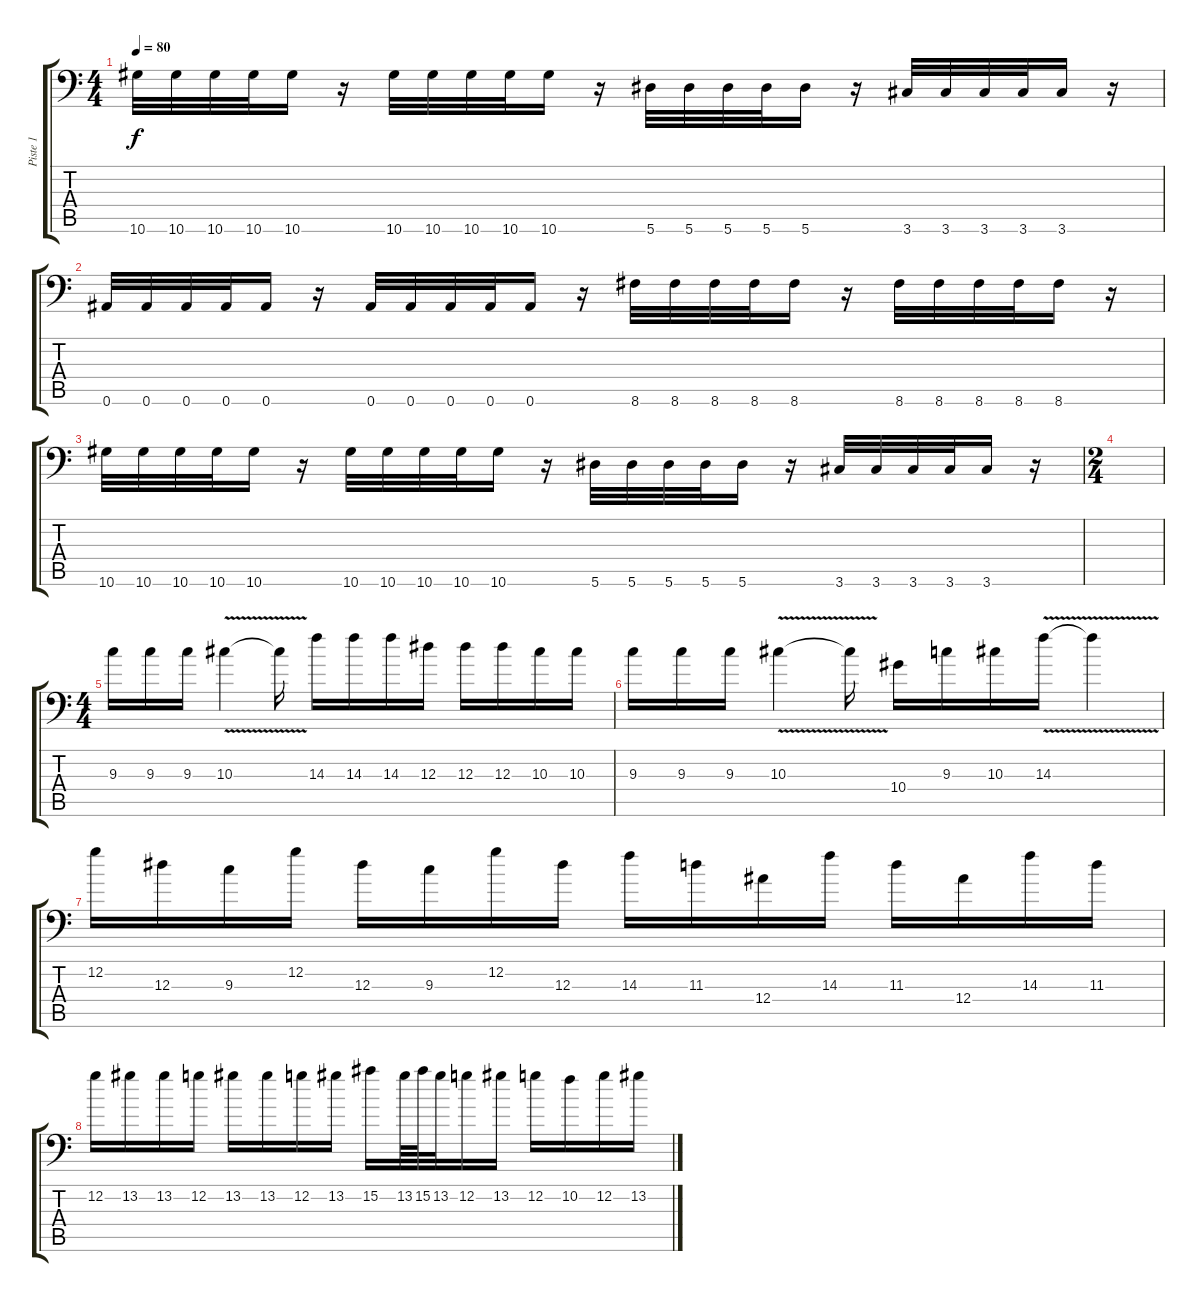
\track ("Piste 1" "Piste 1") {instrument distortionguitar}
\staff {score tabs}
\tuning (C4 G3 Eb3 Bb2 F2 Bb1) {hide}
\ts (4 4)
\tempo 80
\clef f4
\ks c
10.6.32{dy f} 10.6.32 10.6.32 10.6.32 10.6.16 r.16 10.6.32 10.6.32 10.6.32 10.6.32 10.6.16 r.16 5.6.32 5.6.32 5.6.32 5.6.32 5.6.16 r.16 3.6.32 3.6.32 3.6.32 3.6.32 3.6.16 r.16 |
0.6.32 0.6.32 0.6.32 0.6.32 0.6.16 r.16 0.6.32 0.6.32 0.6.32 0.6.32 0.6.16 r.16 8.6.32 8.6.32 8.6.32 8.6.32 8.6.16 r.16 8.6.32 8.6.32 8.6.32 8.6.32 8.6.16 r.16 |
10.6.32 10.6.32 10.6.32 10.6.32 10.6.16 r.16 10.6.32 10.6.32 10.6.32 10.6.32 10.6.16 r.16 5.6.32 5.6.32 5.6.32 5.6.32 5.6.16 r.16 3.6.32 3.6.32 3.6.32 3.6.32 3.6.16 r.16 |
\ts (2 4)
|
\ts (4 4)
9.3.16 9.3.16 9.3.16 10.3{v}.4 10.3{t}.16 14.3.16 14.3.16 14.3.16 12.3.16 12.3.16 12.3.16 10.3.16 10.3.16 |
9.3.16 9.3.16 9.3.16 10.3{v}.4 10.3{t}.16 10.4.16 9.3.16 10.3.16 14.3{v}.16 14.3{t}.4 |
12.2.16 12.3.16 9.3.16 12.2.16 12.3.16 9.3.16 12.2.16 12.3.16 14.3.16 11.3.16 12.4.16 14.3.16 11.3.16 12.4.16 14.3.16 11.3.16 |
12.2.16 13.2.16 13.2.16 12.2.16 13.2.16 13.2.16 12.2.16 13.2.16 15.2.16 13.2.64 15.2.64 13.2.32 12.2.16 13.2.16 12.2.16 10.2.16 12.2.16 13.2.16
